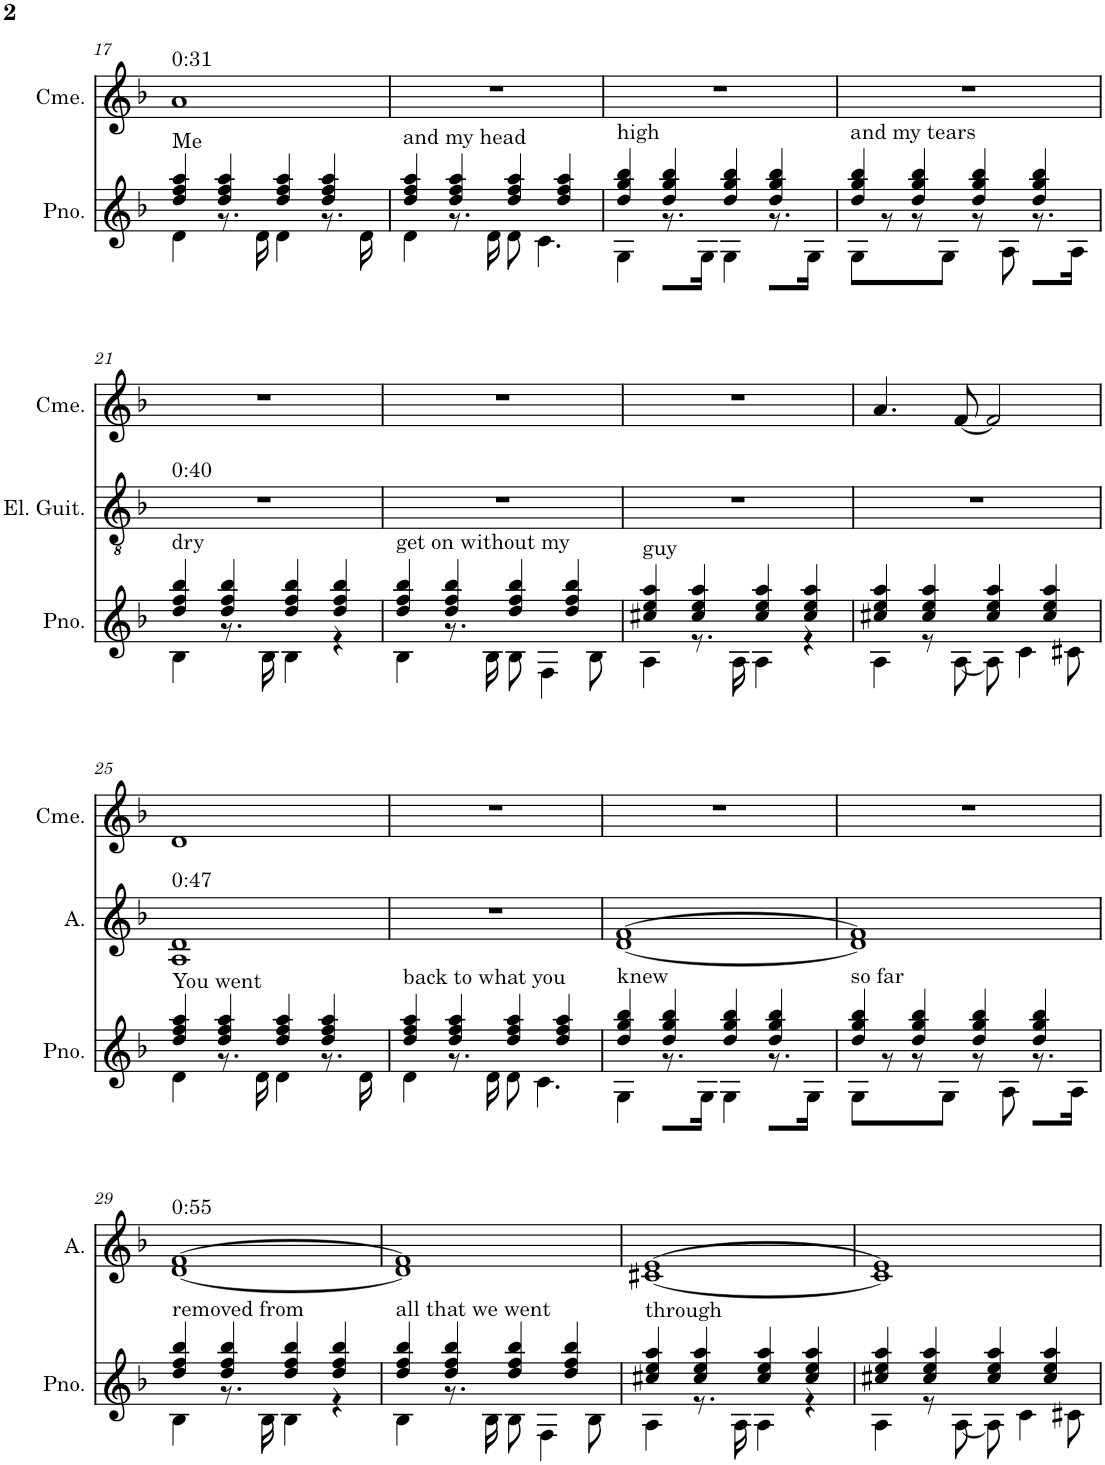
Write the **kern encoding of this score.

**kern	**kern	**kern
*part3	*part2	*part1
*staff3	*staff2	*staff1
*I"Piano	*I"Violin 3	*I"Violin 1
*I'Pno.	*I'Vln. 3	*I'Vln. 1
!!LO:PB:g=z
*clefG2	*clefG2	*clefG2
*k[b-]	*k[b-]	*k[b-]
*M4/4	*M4/4	*M4/4
=17	=17	=17
*^	*	*
!	!	!	!LO:TX:a:t=0&colon;31
!LO:TX:a:t=Me	!	!	!
4dd/ 4ff/ 4aa/	4d\	1r	1a
4dd/ 4ff/ 4aa/	8.r	.	.
.	16d\	.	.
4dd/ 4ff/ 4aa/	4d\	.	.
4dd/ 4ff/ 4aa/	8.r	.	.
.	16d\	.	.
=18	=18	=18	=18
!LO:TX:a:t=and my head	!	!	!
4dd/ 4ff/ 4aa/	4d\	1r	1r
4dd/ 4ff/ 4aa/	8.r	.	.
.	16d\	.	.
4dd/ 4ff/ 4aa/	8d\	.	.
.	4.c\	.	.
4dd/ 4ff/ 4aa/	.	.	.
=19	=19	=19	=19
!LO:TX:a:t=high	!	!	!
4dd/ 4gg/ 4bb-/	4G\	1r	1r
4dd/ 4gg/ 4bb-/	8.r	.	.
.	16G\Jk	.	.
4dd/ 4gg/ 4bb-/	4G\	.	.
4dd/ 4gg/ 4bb-/	8.r	.	.
.	16G\Jk	.	.
=20	=20	=20	=20
!LO:TX:a:t=and my tears	!	!	!
4dd/ 4gg/ 4bb-/	8G\L	1r	1r
.	8r	.	.
4dd/ 4gg/ 4bb-/	8r	.	.
.	8G\J	.	.
4dd/ 4gg/ 4bb-/	8r	.	.
.	8A\	.	.
4dd/ 4gg/ 4bb-/	8.r	.	.
.	16A\Jk	.	.
!!LO:LB:g=z
=21	=21	=21	=21
!LO:TX:a:t=dry	!	!	!
4dd/ 4ff/ 4bb-/	4B-\	1r	1r
4dd/ 4ff/ 4bb-/	8.r	.	.
.	16B-\	.	.
4dd/ 4ff/ 4bb-/	4B-\	.	.
4dd/ 4ff/ 4bb-/	4r	.	.
=22	=22	=22	=22
!LO:TX:a:t=get on without my	!	!	!
4dd/ 4ff/ 4bb-/	4B-\	1r	1r
4dd/ 4ff/ 4bb-/	8.r	.	.
.	16B-\	.	.
4dd/ 4ff/ 4bb-/	8B-\	.	.
.	4F\	.	.
4dd/ 4ff/ 4bb-/	.	.	.
.	8B-\	.	.
=23	=23	=23	=23
!LO:TX:a:t=guy	!	!	!
4cc#X/ 4ee/ 4aa/	4A\	1r	1r
4cc#/ 4ee/ 4aa/	8.r	.	.
.	16A\	.	.
4cc#/ 4ee/ 4aa/	4A\	.	.
4cc#/ 4ee/ 4aa/	4r	.	.
=24	=24	=24	=24
4cc#X/ 4ee/ 4aa/	4A\	1r	4.a/
4cc#/ 4ee/ 4aa/	8r	.	.
.	[8A\	.	[8f/
4cc#/ 4ee/ 4aa/	8A\]	.	2f/]
.	4c\	.	.
4cc#/ 4ee/ 4aa/	.	.	.
.	8c#X\	.	.
!!LO:LB:g=z
=25	=25	=25	=25
!	!	!LO:TX:a:t=0&colon;47	!
!LO:TX:a:t=You went	!	!	!
4dd/ 4ff/ 4aa/	4d\	1A 1d	1d
4dd/ 4ff/ 4aa/	8.r	.	.
.	16d\	.	.
4dd/ 4ff/ 4aa/	4d\	.	.
4dd/ 4ff/ 4aa/	8.r	.	.
.	16d\	.	.
=26	=26	=26	=26
!LO:TX:a:t=back to what you	!	!	!
4dd/ 4ff/ 4aa/	4d\	1r	1r
4dd/ 4ff/ 4aa/	8.r	.	.
.	16d\	.	.
4dd/ 4ff/ 4aa/	8d\	.	.
.	4.c\	.	.
4dd/ 4ff/ 4aa/	.	.	.
=27	=27	=27	=27
!LO:TX:a:t=knew	!	!	!
4dd/ 4gg/ 4bb-/	4G\	[1d [1f	1r
4dd/ 4gg/ 4bb-/	8.r	.	.
.	16G\Jk	.	.
4dd/ 4gg/ 4bb-/	4G\	.	.
4dd/ 4gg/ 4bb-/	8.r	.	.
.	16G\Jk	.	.
=28	=28	=28	=28
!LO:TX:a:t=so far	!	!	!
4dd/ 4gg/ 4bb-/	8G\L	1d] 1f]	1r
.	8r	.	.
4dd/ 4gg/ 4bb-/	8r	.	.
.	8G\J	.	.
4dd/ 4gg/ 4bb-/	8r	.	.
.	8A\	.	.
4dd/ 4gg/ 4bb-/	8.r	.	.
.	16A\Jk	.	.
!!LO:LB:g=z
=29	=29	=29	=29
!	!	!LO:TX:a:t=0&colon;55	!
!LO:TX:a:t=removed from	!	!	!
4dd/ 4ff/ 4bb-/	4B-\	[1d [1f	1r
4dd/ 4ff/ 4bb-/	8.r	.	.
.	16B-\	.	.
4dd/ 4ff/ 4bb-/	4B-\	.	.
4dd/ 4ff/ 4bb-/	4r	.	.
=30	=30	=30	=30
!LO:TX:a:t=all that we went	!	!	!
4dd/ 4ff/ 4bb-/	4B-\	1d] 1f]	1r
4dd/ 4ff/ 4bb-/	8.r	.	.
.	16B-\	.	.
4dd/ 4ff/ 4bb-/	8B-\	.	.
.	4F\	.	.
4dd/ 4ff/ 4bb-/	.	.	.
.	8B-\	.	.
=31	=31	=31	=31
!LO:TX:a:t=through	!	!	!
4cc#X/ 4ee/ 4aa/	4A\	[1c#X [1e	1r
4cc#/ 4ee/ 4aa/	8.r	.	.
.	16A\	.	.
4cc#/ 4ee/ 4aa/	4A\	.	.
4cc#/ 4ee/ 4aa/	4r	.	.
=32	=32	=32	=32
4cc#X/ 4ee/ 4aa/	4A\	1c#] 1e]	1r
4cc#/ 4ee/ 4aa/	8r	.	.
.	[8A\	.	.
4cc#/ 4ee/ 4aa/	8A\]	.	.
.	4c\	.	.
4cc#/ 4ee/ 4aa/	.	.	.
.	8c#X\	.	.
*v	*v	*	*
=	=	=
*-	*-	*-
